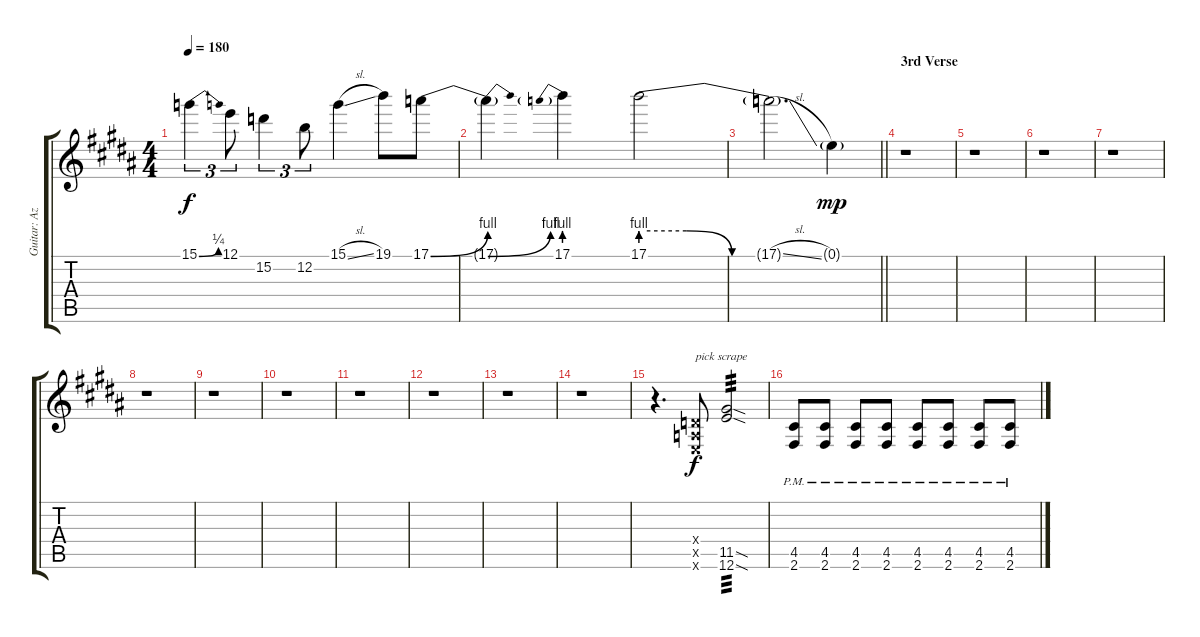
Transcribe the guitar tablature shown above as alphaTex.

\track ("Guitar: Azu" "Guitar: Az") {instrument overdrivenguitar}
\staff {score tabs}
\tuning (E4 B3 G3 D3 A2 E2) {hide}
\ts (4 4)
\tempo 180
\clef g2
\ks b
15.1{be (bend 0 0 60 1)}.4{tu (3 2) dy f} 12.1.8{tu (3 2)} 15.2.4{tu (3 2)} 12.2.8{tu (3 2)} 15.1{sl}.4 19.1.8 17.1{be (bend 0 0 60 4)}.8 |
17.1{be (bend 0 0 60 4) t}.4 17.1{be (prebend 0 4 60 4)}.4 17.1{be (custom 0 4 15 4 30 0 60 0)}.2 |
\barLineRight lightlight
17.1{sl t}.2{d} 0.1{g}.4{dy mp} |
\section ("" "3rd Verse")
r.1{balance 16} |
r.1 |
r.1 |
r.1 |
r.1 |
r.1 |
r.1 |
r.1 |
r.1 |
r.1 |
r.1 |
r.4{d} (0.4{x} 0.5{x} 0.6{x}).8{txt "pick scrape" dy f} (11.5{sod} 12.6{sod}).2{tp 3} |
(4.5{pm} 2.6{pm}).8 (4.5{pm} 2.6{pm}).8 (4.5{pm} 2.6{pm}).8 (4.5{pm} 2.6{pm}).8 (4.5{pm} 2.6{pm}).8 (4.5{pm} 2.6{pm}).8 (4.5{pm} 2.6{pm}).8 (4.5{pm} 2.6{pm}).8
